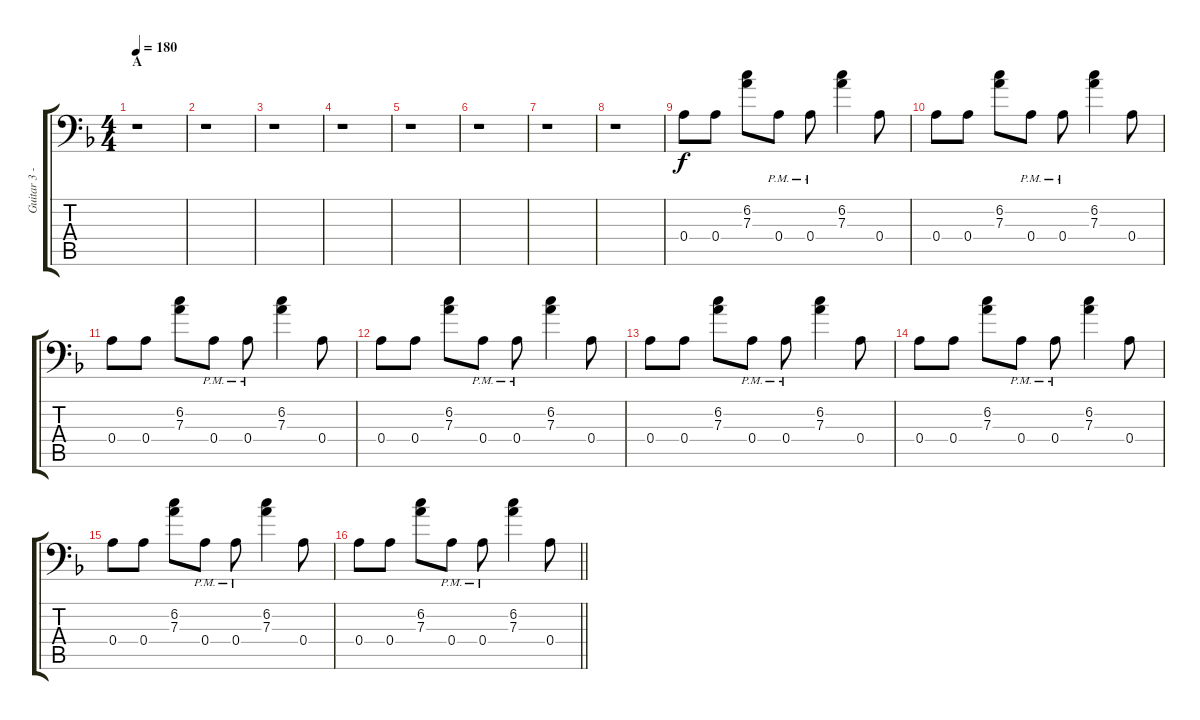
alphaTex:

\track ("Guitar 3 - Aoi" "Guitar 3 -") {instrument distortionguitar}
\staff {score tabs}
\tuning (B3 Gb3 D3 A2 E2 A1) {hide}
\ts (4 4)
\section ("" "A")
\tempo 180
\clef f4
\ks f
r.1{dy f} |
r.1 |
r.1 |
r.1 |
r.1 |
r.1 |
r.1 |
r.1 |
0.4.8 0.4.8 (6.2 7.3).8 0.4{pm}.8 0.4{pm}.8 (6.2 7.3).4 0.4.8 |
0.4.8 0.4.8 (6.2 7.3).8 0.4{pm}.8 0.4{pm}.8 (6.2 7.3).4 0.4.8 |
0.4.8 0.4.8 (6.2 7.3).8 0.4{pm}.8 0.4{pm}.8 (6.2 7.3).4 0.4.8 |
0.4.8 0.4.8 (6.2 7.3).8 0.4{pm}.8 0.4{pm}.8 (6.2 7.3).4 0.4.8 |
0.4.8 0.4.8 (6.2 7.3).8 0.4{pm}.8 0.4{pm}.8 (6.2 7.3).4 0.4.8 |
0.4.8 0.4.8 (6.2 7.3).8 0.4{pm}.8 0.4{pm}.8 (6.2 7.3).4 0.4.8 |
0.4.8 0.4.8 (6.2 7.3).8 0.4{pm}.8 0.4{pm}.8 (6.2 7.3).4 0.4.8 |
\barLineRight lightlight
0.4.8 0.4.8 (6.2 7.3).8 0.4{pm}.8 0.4{pm}.8 (6.2 7.3).4 0.4.8
